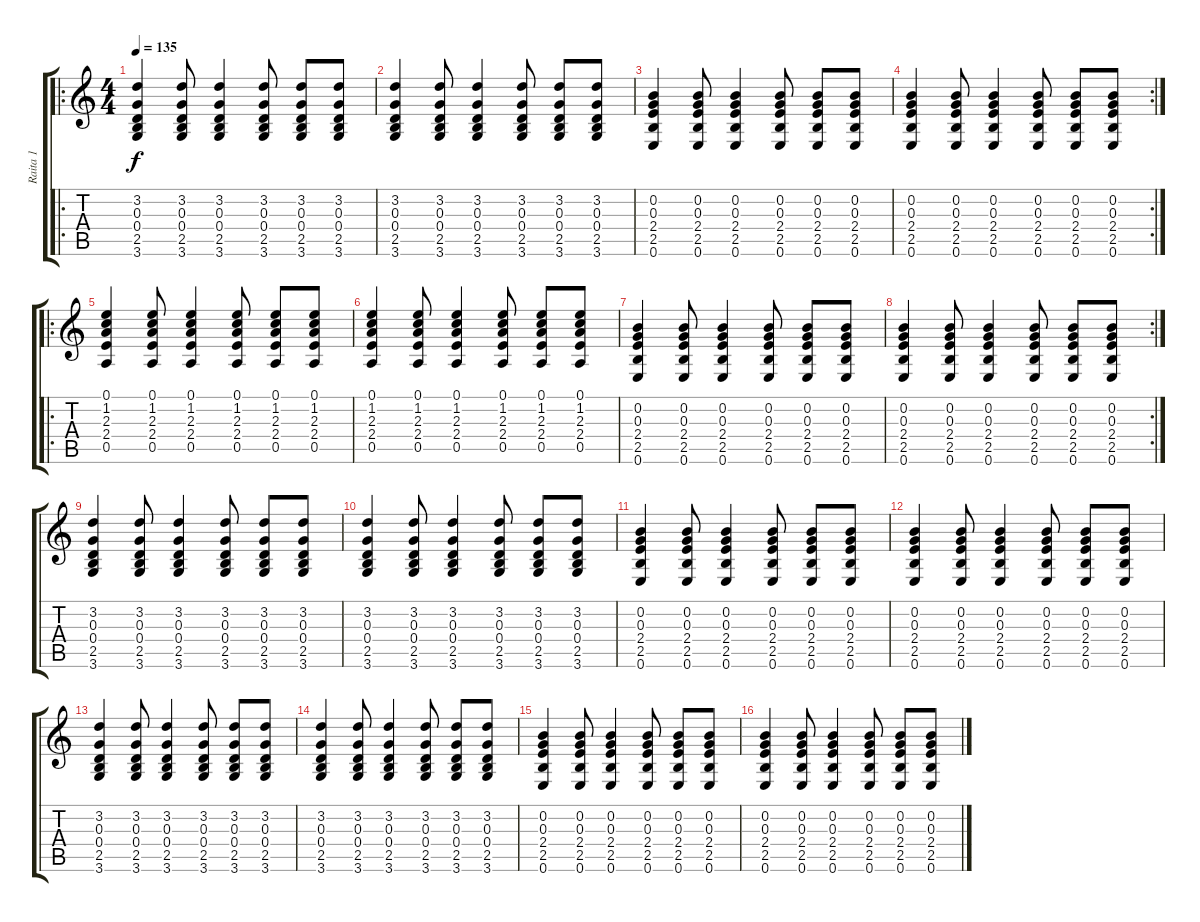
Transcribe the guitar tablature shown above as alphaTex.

\track ("Raita 1" "Raita 1") {instrument distortionguitar}
\staff {score tabs}
\tuning (E4 B3 G3 D3 A2 E2) {hide}
\ro
\ts (4 4)
\tempo 135
\clef g2
\ks c
(3.2 0.3 0.4 2.5 3.6).4{dy f instrument electricguitarclean} (3.2 0.3 0.4 2.5 3.6).8 (3.2 0.3 0.4 2.5 3.6).4 (3.2 0.3 0.4 2.5 3.6).8 (3.2 0.3 0.4 2.5 3.6).8 (3.2 0.3 0.4 2.5 3.6).8 |
(3.2 0.3 0.4 2.5 3.6).4 (3.2 0.3 0.4 2.5 3.6).8 (3.2 0.3 0.4 2.5 3.6).4 (3.2 0.3 0.4 2.5 3.6).8 (3.2 0.3 0.4 2.5 3.6).8 (3.2 0.3 0.4 2.5 3.6).8 |
(0.2 0.3 2.4 2.5 0.6).4 (0.2 0.3 2.4 2.5 0.6).8 (0.2 0.3 2.4 2.5 0.6).4 (0.2 0.3 2.4 2.5 0.6).8 (0.2 0.3 2.4 2.5 0.6).8 (0.2 0.3 2.4 2.5 0.6).8 |
\rc 2
(0.2 0.3 2.4 2.5 0.6).4 (0.2 0.3 2.4 2.5 0.6).8 (0.2 0.3 2.4 2.5 0.6).4 (0.2 0.3 2.4 2.5 0.6).8 (0.2 0.3 2.4 2.5 0.6).8 (0.2 0.3 2.4 2.5 0.6).8 |
\ro
(0.1 1.2 2.3 2.4 0.5).4 (0.1 1.2 2.3 2.4 0.5).8 (0.1 1.2 2.3 2.4 0.5).4 (0.1 1.2 2.3 2.4 0.5).8 (0.1 1.2 2.3 2.4 0.5).8 (0.1 1.2 2.3 2.4 0.5).8 |
(0.1 1.2 2.3 2.4 0.5).4 (0.1 1.2 2.3 2.4 0.5).8 (0.1 1.2 2.3 2.4 0.5).4 (0.1 1.2 2.3 2.4 0.5).8 (0.1 1.2 2.3 2.4 0.5).8 (0.1 1.2 2.3 2.4 0.5).8 |
(0.2 0.3 2.4 2.5 0.6).4 (0.2 0.3 2.4 2.5 0.6).8 (0.2 0.3 2.4 2.5 0.6).4 (0.2 0.3 2.4 2.5 0.6).8 (0.2 0.3 2.4 2.5 0.6).8 (0.2 0.3 2.4 2.5 0.6).8 |
\rc 2
(0.2 0.3 2.4 2.5 0.6).4 (0.2 0.3 2.4 2.5 0.6).8 (0.2 0.3 2.4 2.5 0.6).4 (0.2 0.3 2.4 2.5 0.6).8 (0.2 0.3 2.4 2.5 0.6).8 (0.2 0.3 2.4 2.5 0.6).8 |
(3.2 0.3 0.4 2.5 3.6).4 (3.2 0.3 0.4 2.5 3.6).8 (3.2 0.3 0.4 2.5 3.6).4 (3.2 0.3 0.4 2.5 3.6).8 (3.2 0.3 0.4 2.5 3.6).8 (3.2 0.3 0.4 2.5 3.6).8 |
(3.2 0.3 0.4 2.5 3.6).4 (3.2 0.3 0.4 2.5 3.6).8 (3.2 0.3 0.4 2.5 3.6).4 (3.2 0.3 0.4 2.5 3.6).8 (3.2 0.3 0.4 2.5 3.6).8 (3.2 0.3 0.4 2.5 3.6).8 |
(0.2 0.3 2.4 2.5 0.6).4 (0.2 0.3 2.4 2.5 0.6).8 (0.2 0.3 2.4 2.5 0.6).4 (0.2 0.3 2.4 2.5 0.6).8 (0.2 0.3 2.4 2.5 0.6).8 (0.2 0.3 2.4 2.5 0.6).8 |
(0.2 0.3 2.4 2.5 0.6).4 (0.2 0.3 2.4 2.5 0.6).8 (0.2 0.3 2.4 2.5 0.6).4 (0.2 0.3 2.4 2.5 0.6).8 (0.2 0.3 2.4 2.5 0.6).8 (0.2 0.3 2.4 2.5 0.6).8 |
(3.2 0.3 0.4 2.5 3.6).4 (3.2 0.3 0.4 2.5 3.6).8 (3.2 0.3 0.4 2.5 3.6).4 (3.2 0.3 0.4 2.5 3.6).8 (3.2 0.3 0.4 2.5 3.6).8 (3.2 0.3 0.4 2.5 3.6).8 |
(3.2 0.3 0.4 2.5 3.6).4 (3.2 0.3 0.4 2.5 3.6).8 (3.2 0.3 0.4 2.5 3.6).4 (3.2 0.3 0.4 2.5 3.6).8 (3.2 0.3 0.4 2.5 3.6).8 (3.2 0.3 0.4 2.5 3.6).8 |
(0.2 0.3 2.4 2.5 0.6).4 (0.2 0.3 2.4 2.5 0.6).8 (0.2 0.3 2.4 2.5 0.6).4 (0.2 0.3 2.4 2.5 0.6).8 (0.2 0.3 2.4 2.5 0.6).8 (0.2 0.3 2.4 2.5 0.6).8 |
(0.2 0.3 2.4 2.5 0.6).4 (0.2 0.3 2.4 2.5 0.6).8 (0.2 0.3 2.4 2.5 0.6).4 (0.2 0.3 2.4 2.5 0.6).8 (0.2 0.3 2.4 2.5 0.6).8 (0.2 0.3 2.4 2.5 0.6).8
